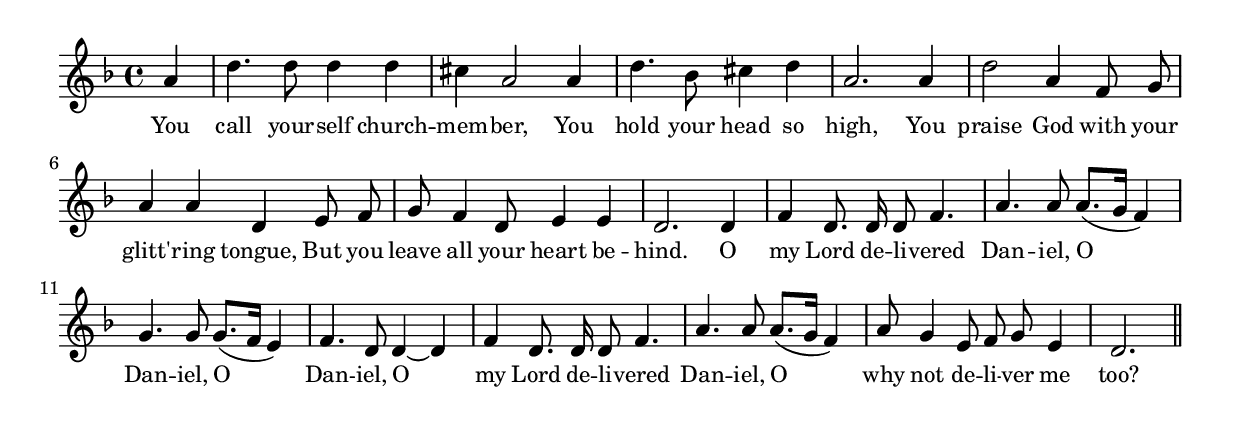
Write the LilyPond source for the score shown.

% 114.ly - Score sheet for "O Daniel"
% Copyright (C) 2007  Marcus Brinkmann <marcus@gnu.org>
%
% This score sheet is free software; you can redistribute it and/or
% modify it under the terms of the Creative Commons Legal Code
% Attribution-ShareALike as published by Creative Commons; either
% version 2.0 of the License, or (at your option) any later version.
%
% This score sheet is distributed in the hope that it will be useful,
% but WITHOUT ANY WARRANTY; without even the implied warranty of
% MERCHANTABILITY or FITNESS FOR A PARTICULAR PURPOSE.  See the
% Creative Commons Legal Code Attribution-ShareALike for more details.
%
% You should have received a copy of the Creative Commons Legal Code
% Attribution-ShareALike along with this score sheet; if not, write to
% Creative Commons, 543 Howard Street, 5th Floor,
% San Francisco, CA 94105-3013  United States

\version "2.10.0"

%\header
%{
%  title = "O Daniel"
%  composer = "trad."
%}

melody =
<<
     \context Voice
    {
	\set Staff.midiInstrument = "acoustic grand"
	\override Staff.VerticalAxisGroup #'minimum-Y-extent = #'(0 . 0)
	
	\autoBeamOff

	\time 4/4
	\clef violin
	\key d \minor
	{
	    \partial 4 a'4 | d''4. d''8 d''4 d'' | cis''4 a'2 a'4 |
	    d''4. bes'8 cis''4 d'' | a'2. a'4 | d''2 a'4 f'8 g' |
	    a'4 a' d' e'8 f' | g'8 f'4 d'8 e'4 e' | d'2. d'4 |
	    f'4 d'8. d'16 d'8 f'4. | a'4. a'8 a'8.([ g'16] f'4) |
	    g'4. g'8 g'8.([ f'16] e'4) | f'4. d'8 d'4~ d' |
	    f'4 d'8. d'16 d'8 f'4. | a'4. a'8 a'8.([ g'16] f'4) |
	    a'8 g'4 e'8 f' g' e'4 | d'2. \bar "||"
	}
    }
    \lyricsto "" \new Lyrics
    {
        \override LyricText #'font-size = #0
        \override StanzaNumber #'font-size = #-1

	You call your -- self church -- mem -- ber,
	You hold your head so high,
	You praise God with your glitt' -- ring tongue,
	But you leave all your heart be -- hind.
	O my Lord de -- li -- vered Dan -- iel,
	O Dan -- iel, O Dan -- iel,
	O my Lord de -- li -- vered Dan -- iel,
	O why not de -- li -- ver me too?
    }
>>


\score
{
  \new Staff { \melody }

  \layout { indent = 0.0 }
}

\score
{
  \new Staff { \unfoldRepeats \melody }

  
  \midi {
    \context {
      \Score
      tempoWholesPerMinute = #(ly:make-moment 100 4)
      }
    }


}
